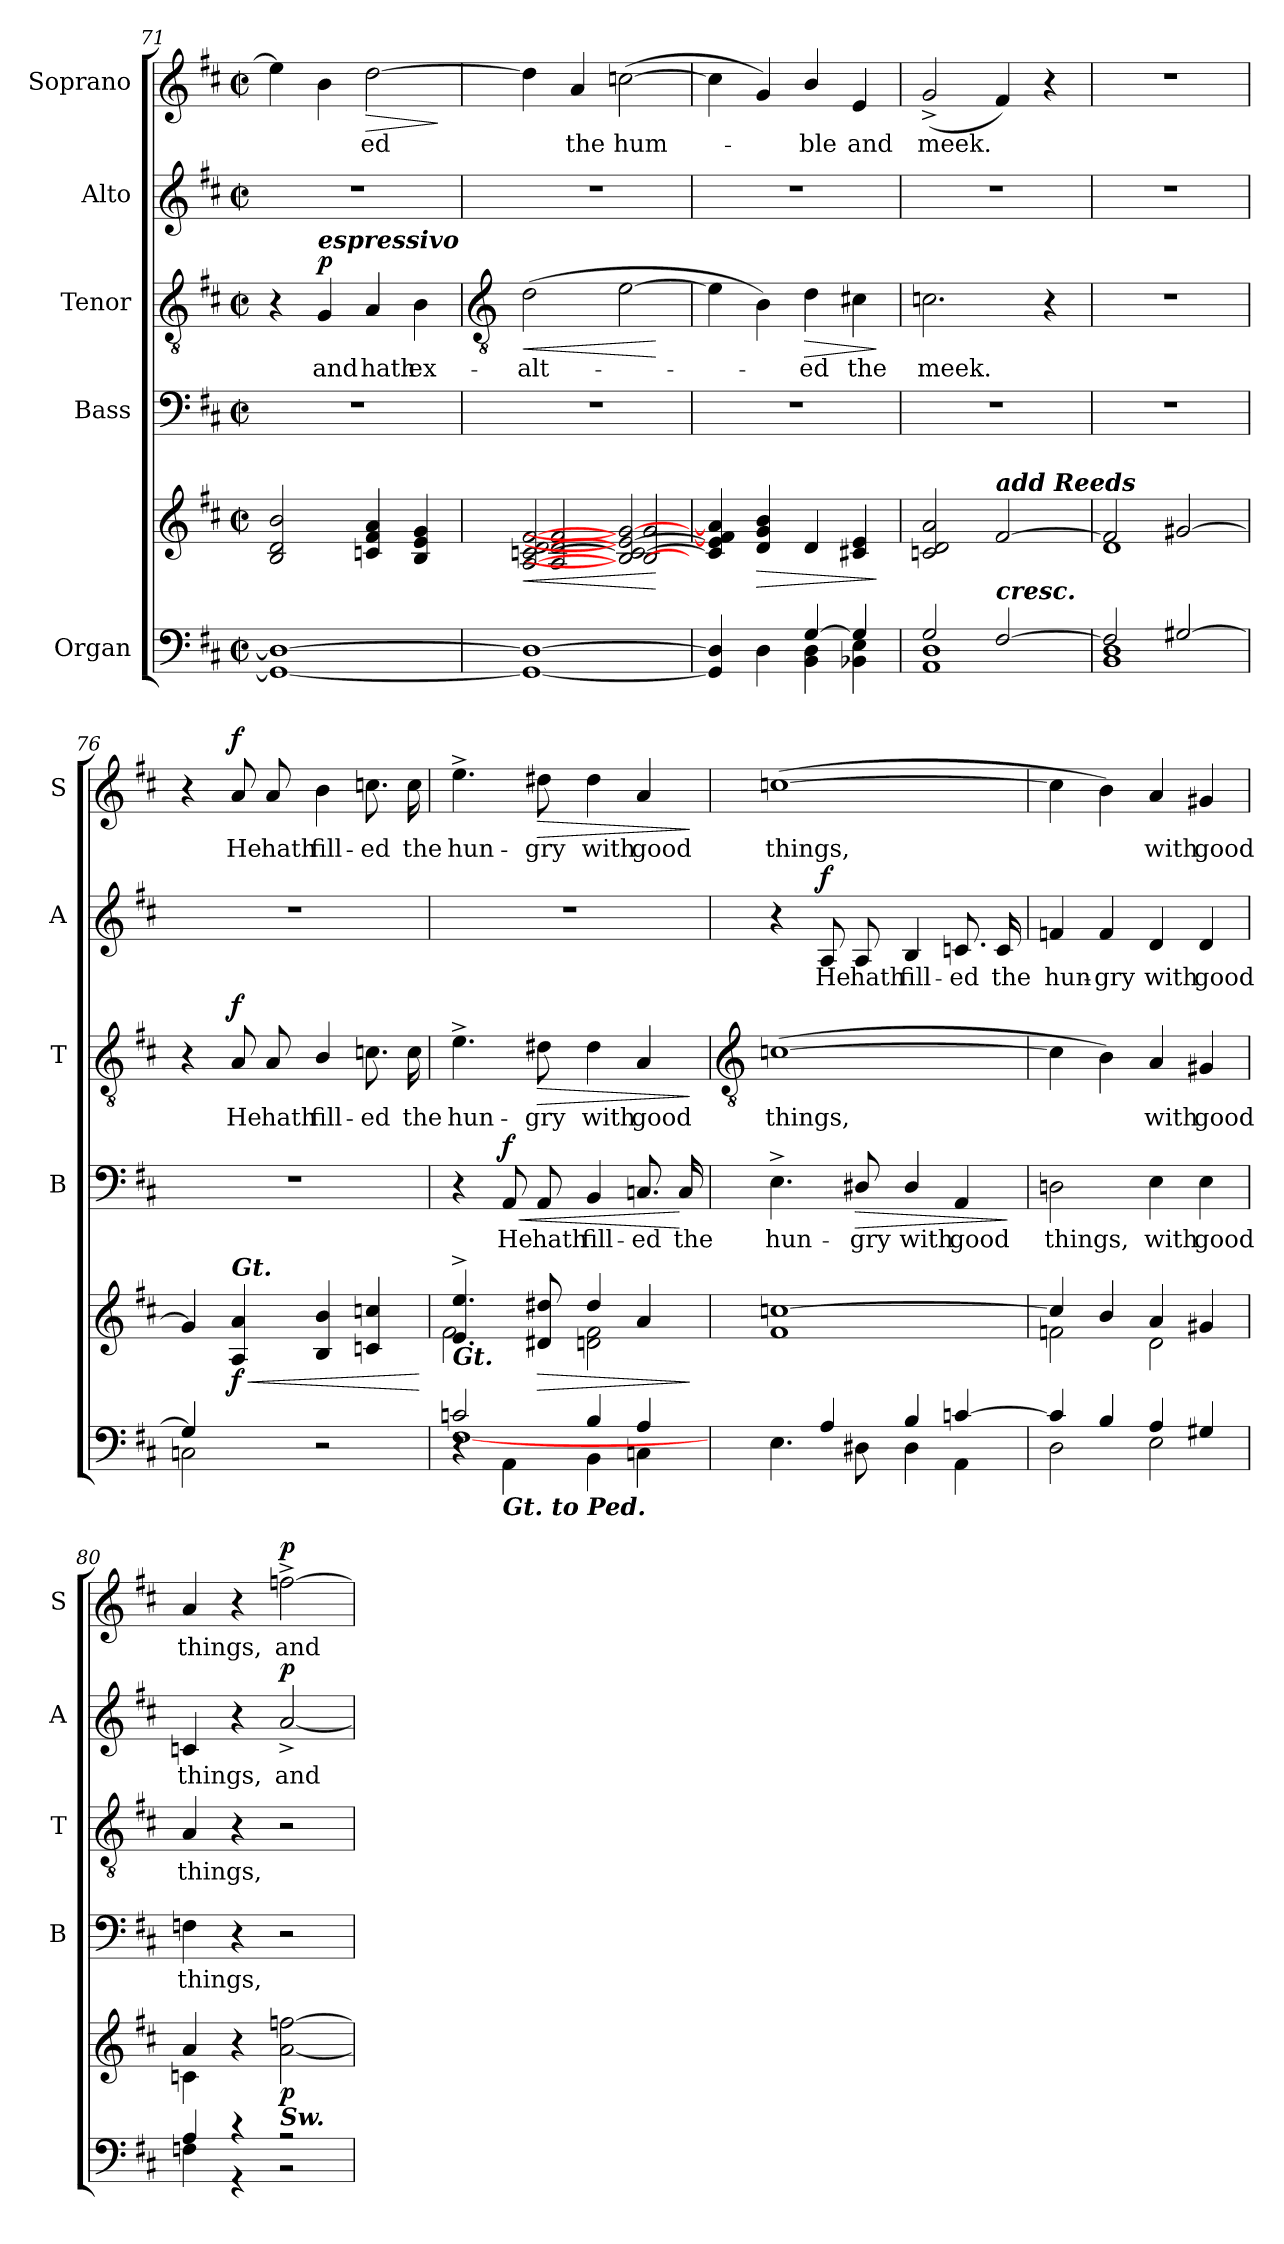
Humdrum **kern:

**kern	**kern	**dynam	**kern	**text	**dynam	**kern	**text	**dynam	**kern	**text	**dynam	**kern	**text	**dynam
*part5	*part5	*part5	*part4	*part4	*part4	*part3	*part3	*part3	*part2	*part2	*part2	*part1	*part1	*part1
*staff6	*staff5	*staff5/6	*staff4	*staff4	*staff4	*staff3	*staff3	*staff3	*staff2	*staff2	*staff2	*staff1	*staff1	*staff1
*I"Organ	*	*	*I"Bass	*	*	*I"Tenor	*	*	*I"Alto	*	*	*I"Soprano	*	*
*	*	*	*I'B	*	*	*I'T	*	*	*I'A	*	*	*I'S	*	*
*clefF4	*clefG2	*	*clefF4	*	*	*clefGv2	*	*	*clefG2	*	*	*clefG2	*	*
*k[f#c#]	*k[f#c#]	*	*k[f#c#]	*	*	*k[f#c#]	*	*	*k[f#c#]	*	*	*k[f#c#]	*	*
*D:	*D:	*	*D:	*	*	*D:	*	*	*D:	*	*	*D:	*	*
*M2/2	*M2/2	*	*M2/2	*	*	*M2/2	*	*	*M2/2	*	*	*M2/2	*	*
*met(c|)	*met(c|)	*	*met(c|)	*	*	*met(c|)	*	*	*met(c|)	*	*	*met(c|)	*	*
=71	=71	=71	=71	=71	=71	=71	=71	=71	=71	=71	=71	=71	=71	=71
*^	*	*	*	*	*	*	*	*	*	*	*	*	*	*
*	*^	*	*	*	*	*	*	*	*	*	*	*	*	*	*
!	!	!	!	!LO:HP:b	!	!	!	!	!	!	!	!	!	!	!	!
*	*	*	*^	*	*	*	*	*	*	*	*	*	*	*	*	*
1GG/_ 1D/_	1ryy	1ryy	2B/ 2d/ 2b/	1ryy	>	1r	.	.	4r	.	.	1r	.	.	4ee]	.	.
!	!	!	!	!	!	!	!	!	!LO:TX:a:Bi:t=espressivo	!	!	!	!	!	!	!	!
!	!	!	!	!	!	!	!	!	!	!LO:LY:b	!LO:DY:b	!	!	!	!	!	!
.	.	.	.	.	.	.	.	.	4G	and	p	.	.	.	4b	.	.
!	!	!	!	!	!	!	!	!	!	!LO:LY:b	!	!	!	!	!	!LO:LY:b	!LO:HP:b
.	.	.	4cn/ 4f#/ 4a/	.	.	.	.	.	4A	hath	.	.	.	.	[2dd	ed	>
!	!	!	!	!	!	!	!	!	!	!LO:LY:b	!	!	!	!	!	!	!
.	.	.	4B/ 4e/ 4g/	.	.	.	.	.	4B	ex-	.	.	.	.	.	.	.
*v	*v	*v	*	*	*	*	*	*	*	*	*	*	*	*	*	*	*
*	*v	*v	*	*	*	*	*	*	*	*	*	*	*	*	*
.	.	]	.	.	.	.	.	.	.	.	.	.	.	]
!!LO:LB:g=z
=72	=72	=72	=72	=72	=72	=72	=72	=72	=72	=72	=72	=72	=72	=72
*	*	*	*	*	*	*clefGv2	*	*	*	*	*	*	*	*
*^	*^	*	*	*	*	*	*	*	*	*	*	*	*	*
*	*^	*	*	*	*	*	*	*	*	*	*	*	*	*	*	*
!	!	!	!	!	!LO:HP:b	!	!	!	!	!LO:LY:b	!LO:HP:b	!	!	!	!	!	!
1GG/_ 1D/_	1ryy	1ryy	[2A [2cn [2d [2f#	2A/ 2d/ 2f#/	<	1r	.	.	(>2d	-alt-	<	1r	.	.	4dd]	.	.
!	!	!	!	!	!	!	!	!	!	!	!	!	!	!	!	!LO:LY:b	!
.	.	.	.	.	.	.	.	.	.	.	.	.	.	.	4a	the	.
!	!	!	!	!	!	!	!	!	!	!	!	!	!	!	!	!LO:LY:b	!
.	.	.	2B/_ 2c/_ 2e/_ 2g/_	2B/ 2g/	.	.	.	.	[2e	.	.	.	.	.	(>[2ccn	hum-	.
*v	*v	*v	*	*	*	*	*	*	*	*	*	*	*	*	*	*	*
*	*v	*v	*	*	*	*	*	*	*	*	*	*	*	*	*
.	.	[	.	.	.	.	.	[	.	.	.	.	.	.
=73	=73	=73	=73	=73	=73	=73	=73	=73	=73	=73	=73	=73	=73	=73
*^	*^	*	*	*	*	*	*	*	*	*	*	*	*	*
*	*^	*	*	*	*	*	*	*	*	*	*	*	*	*	*	*
4GG/] 4D/]	1ryy	4ryy	4c/] 4e/] 4f#/] 4a/]	1ryy	.	1r	.	.	4e]	.	.	1r	.	.	4cc]	.	.
!	!	!	!	!	!LO:HP:b	!	!	!	!	!	!	!	!	!	!	!	!
4ryy	.	4D\	4d/ 4g/ 4b/	.	>	.	.	.	4B)	.	.	.	.	.	4g)	.	.
!	!	!	!	!	!	!	!	!	!	!LO:LY:b	!LO:HP:b	!	!	!	!	!LO:LY:b	!
[4G/	.	4BB\ 4D\	4d/	.	.	.	.	.	4d	ed	>	.	.	.	4b/	ble	.
!	!	!	!	!	!	!	!	!	!	!LO:LY:b	!	!	!	!	!	!LO:LY:b	!
4G/]	.	4BB-X\ 4E\	4c#X/ 4e/	.	.	.	.	.	4c#X	the	.	.	.	.	4e	and	.
*v	*v	*v	*	*	*	*	*	*	*	*	*	*	*	*	*	*	*
*	*v	*v	*	*	*	*	*	*	*	*	*	*	*	*	*
.	.	]	.	.	.	.	.	]	.	.	.	.	.	.
=74	=74	=74	=74	=74	=74	=74	=74	=74	=74	=74	=74	=74	=74	=74
*^	*^	*	*	*	*	*	*	*	*	*	*	*	*	*
*	*^	*	*	*	*	*	*	*	*	*	*	*	*	*	*	*
!	!	!	!	!	!	!	!	!	!	!LO:LY:b	!	!	!	!	!	!LO:LY:b	!
2G/	1ryy	1AA\ 1D\	2cn/ 2d/ 2a/	1ryy	.	1r	.	.	2.cn	meek.	.	1r	.	.	(<2g^	meek.	.
!	!	!	!LO:TX:a:Bi:t=add Reeds	!	!	!	!	!	!	!	!	!	!	!	!	!	!
!LO:TX:a:Bi:t=cresc.	!	!	!	!	!	!	!	!	!	!	!	!	!	!	!	!	!
[2F#/	.	.	[2f#/	.	.	.	.	.	.	.	.	.	.	.	4f#)	.	.
.	.	.	.	.	.	.	.	.	4r	.	.	.	.	.	4r	.	.
=75	=75	=75	=75	=75	=75	=75	=75	=75	=75	=75	=75	=75	=75	=75	=75	=75	=75
2F#/]	1ryy	1BB\ 1D\	2f#/]	1d\	.	1r	.	.	1r	.	.	1r	.	.	1r	.	.
[2G#X/	.	.	[2g#X/	.	.	.	.	.	.	.	.	.	.	.	.	.	.
=76	=76	=76	=76	=76	=76	=76	=76	=76	=76	=76	=76	=76	=76	=76	=76	=76	=76
4G#/]	1ryy	2Cn\	4g#/]	1ryy	.	1r	.	.	4r	.	.	1r	.	.	4r	.	.
!	!	!	!LO:TX:a:Bi:t=Gt.	!	!	!	!	!	!	!	!	!	!	!	!	!	!
!	!	!	!	!	!LO:HP:b	!	!	!	!	!LO:LY:b	!	!	!	!	!	!LO:LY:b	!
!	!	!	!	!	!LO:DY:n=1:b	!	!	!	!	!	!LO:DY:b	!	!	!	!	!	!LO:DY:b
4ryy	.	.	4A/ 4a/	.	< f	.	.	.	8A	He	f	.	.	.	8a	He	f
!	!	!	!	!	!	!	!	!	!	!LO:LY:b	!	!	!	!	!	!LO:LY:b	!
.	.	.	.	.	.	.	.	.	8A	hath	.	.	.	.	8a	hath	.
!	!	!	!	!	!	!	!	!	!	!LO:LY:b	!	!	!	!	!	!LO:LY:b	!
2ryy	.	2r	4B/ 4b/	.	.	.	.	.	4B/	fill-	.	.	.	.	4b	fill-	.
!	!	!	!	!	!	!	!	!	!	!LO:LY:b	!	!	!	!	!	!LO:LY:b	!
.	.	.	4cn/ 4ccn/	.	.	.	.	.	8.cn	-ed	.	.	.	.	8.ccn	-ed	.
!	!	!	!	!	!	!	!	!	!	!LO:LY:b	!	!	!	!	!	!LO:LY:b	!
.	.	.	.	.	.	.	.	.	16c	the	.	.	.	.	16cc	the	.
*v	*v	*v	*	*	*	*	*	*	*	*	*	*	*	*	*	*	*
*	*v	*v	*	*	*	*	*	*	*	*	*	*	*	*	*
.	.	[	.	.	.	.	.	.	.	.	.	.	.	.
=77	=77	=77	=77	=77	=77	=77	=77	=77	=77	=77	=77	=77	=77	=77
*^	*^	*	*	*	*	*	*	*	*	*	*	*	*	*
*	*^	*	*	*	*	*	*	*	*	*	*	*	*	*	*	*
!	!	!	!LO:TX:b:Bi:t=Gt.	!	!	!	!	!	!	!	!	!	!	!	!	!	!
!	!	!	!	!	!	!	!	!	!	!LO:LY:b	!	!	!	!	!	!LO:LY:b	!
2cn/	[1F#\	4r	4.e/^ 4.ee/^	2f#\	.	4r	.	.	4.e^	hun-	.	1r	.	.	4.ee^	hun-	.
!	!	!LO:TX:b:Bi:t=Gt. to Ped.	!	!	!	!	!	!	!	!	!	!	!	!	!	!	!
!	!	!	!	!	!	!	!LO:LY:b	!LO:HP:b	!	!	!	!	!	!	!	!	!
!	!	!	!	!	!	!	!	!LO:DY:n=1:b	!	!	!	!	!	!	!	!	!
.	.	4AA\	.	.	.	8AA	He	< f	.	.	.	.	.	.	.	.	.
!	!	!	!	!	!LO:HP:b	!	!LO:LY:b	!	!	!LO:LY:b	!LO:HP:b	!	!	!	!	!LO:LY:b	!LO:HP:b
.	.	.	8d#X/ 8dd#X/	.	>	8AA	hath	.	8d#X	-gry	>	.	.	.	8dd#X	-gry	>
!	!	!	!	!	!	!	!LO:LY:b	!	!	!LO:LY:b	!	!	!	!	!	!LO:LY:b	!
4B/	.	4BB\	4dd#/	2d\ 2f#\	.	4BB	fill-	.	4d#	with	.	.	.	.	4dd#	with	.
!	!	!	!	!	!	!	!LO:LY:b	!	!	!LO:LY:b	!	!	!	!	!	!LO:LY:b	!
4A/	.	4Cn\	4a/	.	.	8.Cn	-ed	.	4A	good	.	.	.	.	4a	good	.
!	!	!	!	!	!	!	!LO:LY:b	!	!	!	!	!	!	!	!	!	!
.	.	.	.	.	.	16C	the	[	.	.	.	.	.	.	.	.	.
*v	*v	*v	*	*	*	*	*	*	*	*	*	*	*	*	*	*	*
*	*v	*v	*	*	*	*	*	*	*	*	*	*	*	*	*
.	.	]	.	.	.	.	.	]	.	.	.	.	.	]
!!LO:LB:g=z
=78	=78	=78	=78	=78	=78	=78	=78	=78	=78	=78	=78	=78	=78	=78
*	*	*	*	*	*	*clefGv2	*	*	*	*	*	*	*	*
*^	*^	*	*	*	*	*	*	*	*	*	*	*	*	*
!	!	!	!	!	!	!LO:LY:b	!	!	!LO:LY:b	!	!	!	!	!	!LO:LY:b	!
4ryy	4.E\	[1ccn/	1f#\	.	4.E^	hun-	.	(>[1cn	things,	.	4r	.	.	(>[1ccn	things,	.
!	!	!	!	!	!	!	!	!	!	!	!	!LO:LY:b	!LO:DY:b	!	!	!
4A/	.	.	.	.	.	.	.	.	.	.	8A	He	f	.	.	.
!	!	!	!	!	!	!LO:LY:b	!LO:HP:b	!	!	!	!	!LO:LY:b	!	!	!	!
.	8D#X\	.	.	.	8D#X/	-gry	>	.	.	.	8A	hath	.	.	.	.
!	!	!	!	!	!	!LO:LY:b	!	!	!	!	!	!LO:LY:b	!	!	!	!
4B/	4D#\	.	.	.	4D#/	with	.	.	.	.	4B	fill-	.	.	.	.
!	!	!	!	!	!	!LO:LY:b	!	!	!	!	!	!LO:LY:b	!	!	!	!
[4cn/	4AA\	.	.	.	4AA	good	.	.	.	.	8.cn	-ed	.	.	.	.
!	!	!	!	!	!	!	!	!	!	!	!	!LO:LY:b	!	!	!	!
.	.	.	.	.	.	.	.	.	.	.	16c	the	.	.	.	.
*v	*v	*	*	*	*	*	*	*	*	*	*	*	*	*	*	*
*	*v	*v	*	*	*	*	*	*	*	*	*	*	*	*	*
.	.	.	.	.	]	.	.	.	.	.	.	.	.	.
=79	=79	=79	=79	=79	=79	=79	=79	=79	=79	=79	=79	=79	=79	=79
*^	*^	*	*	*	*	*	*	*	*	*	*	*	*	*
!	!	!	!	!	!	!LO:LY:b	!	!	!	!	!	!LO:LY:b	!	!	!	!
4c/]	2D\	4cc/]	2fn\	.	2Dn	things,	.	4c]	.	.	4fn	hun-	.	4cc]	.	.
!	!	!	!	!	!	!	!	!	!	!	!	!LO:LY:b	!	!	!	!
4B/	.	4b/	.	.	.	.	.	4B)	.	.	4f	-gry	.	4b)	.	.
!	!	!	!	!	!	!LO:LY:b	!	!	!LO:LY:b	!	!	!LO:LY:b	!	!	!LO:LY:b	!
4A/	2E\	4a/	2d\	.	4E	with	.	4A	with	.	4d	with	.	4a	with	.
!	!	!	!	!	!	!LO:LY:b	!	!	!LO:LY:b	!	!	!LO:LY:b	!	!	!LO:LY:b	!
4G#X/	.	4g#X/	.	.	4E	good	.	4G#X	good	.	4d	good	.	4g#X	good	.
=80	=80	=80	=80	=80	=80	=80	=80	=80	=80	=80	=80	=80	=80	=80	=80	=80
!	!	!	!	!	!	!LO:LY:b	!	!	!LO:LY:b	!	!	!LO:LY:b	!	!	!LO:LY:b	!
4A/	4Fn\	4a/	4cn\	.	4Fn	things,	.	4A	things,	.	4cn	things,	.	4a	things,	.
4r	4r	4ryy	4r	.	4r	.	.	4r	.	.	4r	.	.	4r	.	.
!	!	!LO:TX:b:Bi:t=Sw.	!	!	!	!	!	!	!	!	!	!	!	!	!	!
!	!	!	!	!LO:DY:b	!	!	!	!	!	!	!	!LO:LY:b	!LO:DY:b	!	!LO:LY:b	!LO:DY:b
2r	2r	2ryy	[2a\ [2ffn\	p	2r	.	.	2r	.	.	[2a^	and	p	[2ffn^	and	p
*v	*v	*	*	*	*	*	*	*	*	*	*	*	*	*	*	*
*	*v	*v	*	*	*	*	*	*	*	*	*	*	*	*	*
=	=	=	=	=	=	=	=	=	=	=	=	=	=	=
*-	*-	*-	*-	*-	*-	*-	*-	*-	*-	*-	*-	*-	*-	*-
